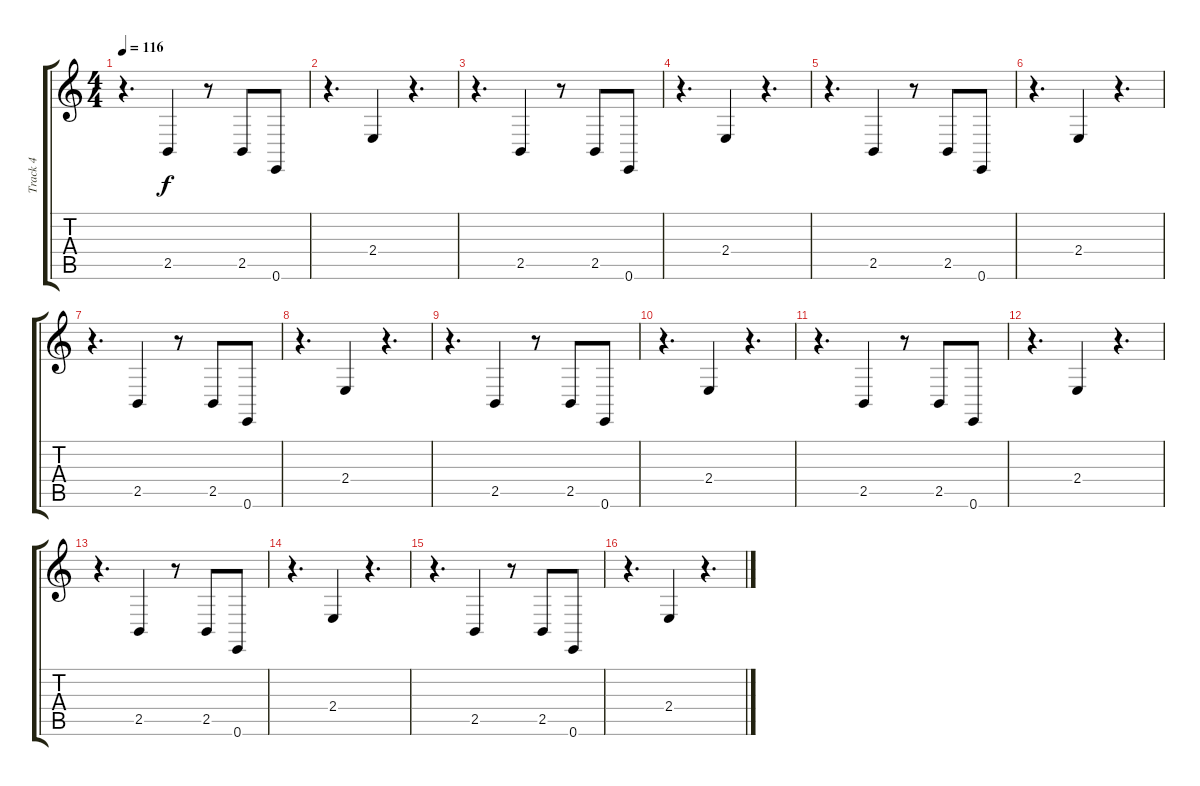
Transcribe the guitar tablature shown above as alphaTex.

\track ("Track 4" "Track 4") {instrument shamisen}
\staff {score tabs}
\tuning (E4 B3 G3 D3 A2 E2) {hide}
\ts (4 4)
\tempo 116
\clef g2
\ks c
r.4{d dy f} 2.5.4 r.8 2.5.8 0.6.8 |
r.4{d} 2.4.4 r.4{d} |
r.4{d} 2.5.4 r.8 2.5.8 0.6.8 |
r.4{d} 2.4.4 r.4{d} |
r.4{d} 2.5.4 r.8 2.5.8 0.6.8 |
r.4{d} 2.4.4 r.4{d} |
r.4{d} 2.5.4 r.8 2.5.8 0.6.8 |
r.4{d} 2.4.4 r.4{d} |
r.4{d} 2.5.4 r.8 2.5.8 0.6.8 |
r.4{d} 2.4.4 r.4{d} |
r.4{d} 2.5.4 r.8 2.5.8 0.6.8 |
r.4{d} 2.4.4 r.4{d} |
r.4{d} 2.5.4 r.8 2.5.8 0.6.8 |
r.4{d} 2.4.4 r.4{d} |
r.4{d} 2.5.4 r.8 2.5.8 0.6.8 |
r.4{d} 2.4.4 r.4{d}
